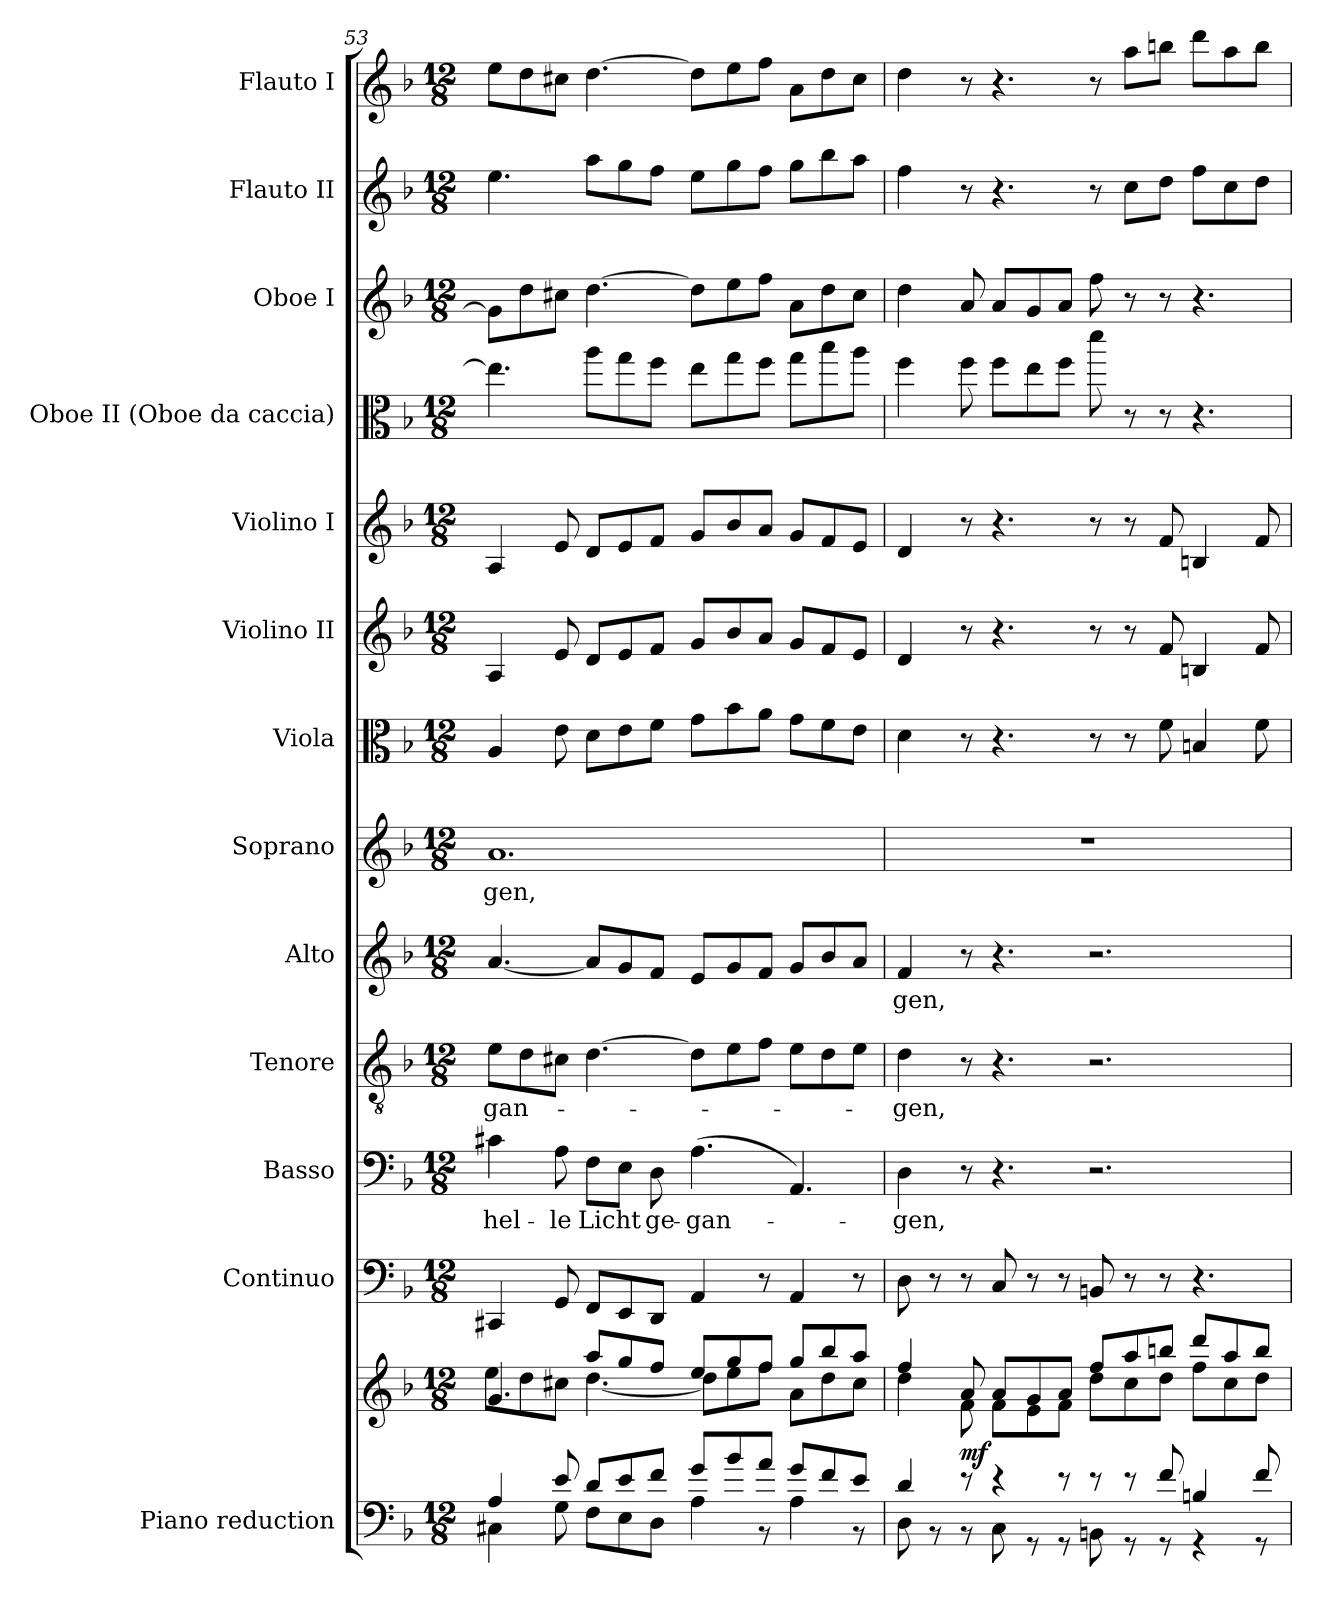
**kern	**kern	**dynam	**kern	**kern	**text	**kern	**text	**kern	**text	**kern	**text	**kern	**kern	**kern	**kern	**kern	**kern	**kern
*part13	*part13	*part13	*part12	*part11	*part11	*part10	*part10	*part9	*part9	*part8	*part8	*part7	*part6	*part5	*part4	*part3	*part2	*part1
*staff14	*staff13	*staff13/14	*staff12	*staff11	*staff11	*staff10	*staff10	*staff9	*staff9	*staff8	*staff8	*staff7	*staff6	*staff5	*staff4	*staff3	*staff2	*staff1
*I"Piano reduction	*	*	*I"Continuo	*I"Basso	*	*I"Tenore	*	*I"Alto	*	*I"Soprano	*	*I"Viola	*I"Violino II	*I"Violino I	*I"Oboe II (Oboe da caccia)	*I"Oboe I	*I"Flauto II	*I"Flauto I
*I'Pno	*	*	*	*	*	*	*	*	*	*	*	*I'Vla	*I'Vln	*I'Vln	*	*I'Ob	*I'Fl	*I'Fl
*clefF4	*clefG2	*	*clefF4	*clefF4	*	*clefGv2	*	*clefG2	*	*clefG2	*	*clefC3	*clefG2	*clefG2	*clefC3	*clefG2	*clefG2	*clefG2
*	*	*	*	*	*	*	*	*	*	*	*	*	*	*	*ITrd12c21	*	*	*
*k[b-]	*k[b-]	*	*k[b-]	*k[b-]	*	*k[b-]	*	*k[b-]	*	*k[b-]	*	*k[b-]	*k[b-]	*k[b-]	*k[b-]	*k[b-]	*k[b-]	*k[b-]
*M12/8	*M12/8	*	*M12/8	*M12/8	*	*M12/8	*	*M12/8	*	*M12/8	*	*M12/8	*M12/8	*M12/8	*M12/8	*M12/8	*M12/8	*M12/8
=53	=53	=53	=53	=53	=53	=53	=53	=53	=53	=53	=53	=53	=53	=53	=53	=53	=53	=53
*^	*^	*	*	*	*	*	*	*	*	*	*	*	*	*	*	*	*	*
!	!	!	!	!	!	!	!LO:LY:b	!	!LO:LY:b	!	!	!	!LO:LY:b	!	!	!	!	!	!	!
4A/	4C#X\	4.g/	8ee\L	.	4CC#X/	4c#X\	hel-	8e\L	-gan-	[4.a/	.	1.a	-gen,	4A/	4A/	4A/	4.e\]	8g\L]	4.ee\	8ee\L
.	.	.	8dd\	.	.	.	.	8d\	.	.	.	.	.	.	.	.	.	8dd\	.	8dd\
!	!	!	!	!	!	!	!LO:LY:b	!	!	!	!	!	!	!	!	!	!	!	!	!
8e/	8G\	.	8cc#X\J	.	8GG/	8A\	-le	8c#X\J	.	.	.	.	.	8e\	8e/	8e/	.	8cc#X\J	.	8cc#X\J
!	!	!	!	!	!	!	!LO:LY:b	!	!	!	!	!	!	!	!	!	!	!	!	!
8d/L	8F\L	8aa/L	[4.dd\	.	8FF/L	8F\L	Licht	[4.d\	.	8a/L]	.	.	.	8d\L	8d/L	8d/L	8a\L	[4.dd\	8aa\L	[4.dd\
8e/	8E\	8gg/	.	.	8EE/	8E\J	.	.	.	8g/	.	.	.	8e\	8e/	8e/	8g\	.	8gg\	.
!	!	!	!	!	!	!	!LO:LY:b	!	!	!	!	!	!	!	!	!	!	!	!	!
8f/J	8D\J	8ff/J	.	.	8DD/J	8D\	ge-	.	.	8f/J	.	.	.	8f\J	8f/J	8f/J	8f\J	.	8ff\J	.
!	!	!	!	!	!	!	!LO:LY:b	!	!	!	!	!	!	!	!	!	!	!	!	!
8g/L	4A\	8ee/L	8dd\L]	.	4AA/	(4.A\	-gan-	8d\L]	.	8e/L	.	.	.	8g\L	8g/L	8g/L	8e\L	8dd\L]	8ee\L	8dd\L]
8b-/	.	8gg/	8ee\	.	.	.	.	8e\	.	8g/	.	.	.	8b-\	8b-/	8b-/	8g\	8ee\	8gg\	8ee\
8a/J	8r	8ff/J	8ff\J	.	8r	.	.	8f\J	.	8f/J	.	.	.	8a\J	8a/J	8a/J	8f\J	8ff\J	8ff\J	8ff\J
8g/L	4A\	8gg/L	8a\L	.	4AA/	4.AA/)	.	8e\L	.	8g/L	.	.	.	8g\L	8g/L	8g/L	8g\L	8a\L	8gg\L	8a\L
8f/	.	8bb-/	8dd\	.	.	.	.	8d\	.	8b-/	.	.	.	8f\	8f/	8f/	8b-\	8dd\	8bb-\	8dd\
8e/J	8r	8aa/J	8cc#\J	.	8r	.	.	8e\J	.	8a/J	.	.	.	8e\J	8e/J	8e/J	8a\J	8cc#\J	8aa\J	8cc#\J
=54	=54	=54	=54	=54	=54	=54	=54	=54	=54	=54	=54	=54	=54	=54	=54	=54	=54	=54	=54	=54
!	!	!	!	!	!	!	!LO:LY:b	!	!LO:LY:b	!	!LO:LY:b	!	!	!	!	!	!	!	!	!
4d/	8D\	4ff/	4dd\	.	8D\	4D\	-gen,	4d\	-gen,	4f/	-gen,	1.r	.	4d\	4d/	4d/	4f\	4dd\	4ff\	4dd\
.	8r	.	.	.	8r	.	.	.	.	.	.	.	.	.	.	.	.	.	.	.
!	!	!	!	!LO:DY:b	!	!	!	!	!	!	!	!	!	!	!	!	!	!	!	!
8r	8r	8a/	8f\	mf	8r	8r	.	8r	.	8r	.	.	.	8r	8r	8r	8f\	8a/	8r	8r
4r	8C\	8a/L	8f\L	.	8C/	4.r	.	4.r	.	4.r	.	.	.	4.r	4.r	4.r	8f\L	8a/L	4.r	4.r
.	8r	8g/	8e\	.	8r	.	.	.	.	.	.	.	.	.	.	.	8e\	8g/	.	.
8r	8r	8a/J	8f\J	.	8r	.	.	.	.	.	.	.	.	.	.	.	8f\J	8a/J	.	.
8r	8BBn\	8ff/L	8dd\L	.	8BBn/	2.r	.	2.r	.	2.r	.	.	.	8r	8r	8r	8dd\	8ff\	8r	8r
8r	8r	8aa/	8cc\	.	8r	.	.	.	.	.	.	.	.	8r	8r	8r	8r	8r	8cc\L	8aa\L
8f/	8r	8bbn/J	8dd\J	.	8r	.	.	.	.	.	.	.	.	8f\	8f/	8f/	8r	8r	8dd\J	8bbn\J
4Bn/	4r	8ddd/L	8ff\L	.	4.r	.	.	.	.	.	.	.	.	4Bn/	4Bn/	4Bn/	4.r	4.r	8ff\L	8ddd\L
.	.	8aa/	8cc\	.	.	.	.	.	.	.	.	.	.	.	.	.	.	.	8cc\	8aa\
8f/	8r	8bb/J	8dd\J	.	.	.	.	.	.	.	.	.	.	8f\	8f/	8f/	.	.	8dd\J	8bb\J
*v	*v	*	*	*	*	*	*	*	*	*	*	*	*	*	*	*	*	*	*	*
*	*v	*v	*	*	*	*	*	*	*	*	*	*	*	*	*	*	*	*	*
=	=	=	=	=	=	=	=	=	=	=	=	=	=	=	=	=	=	=
*-	*-	*-	*-	*-	*-	*-	*-	*-	*-	*-	*-	*-	*-	*-	*-	*-	*-	*-
